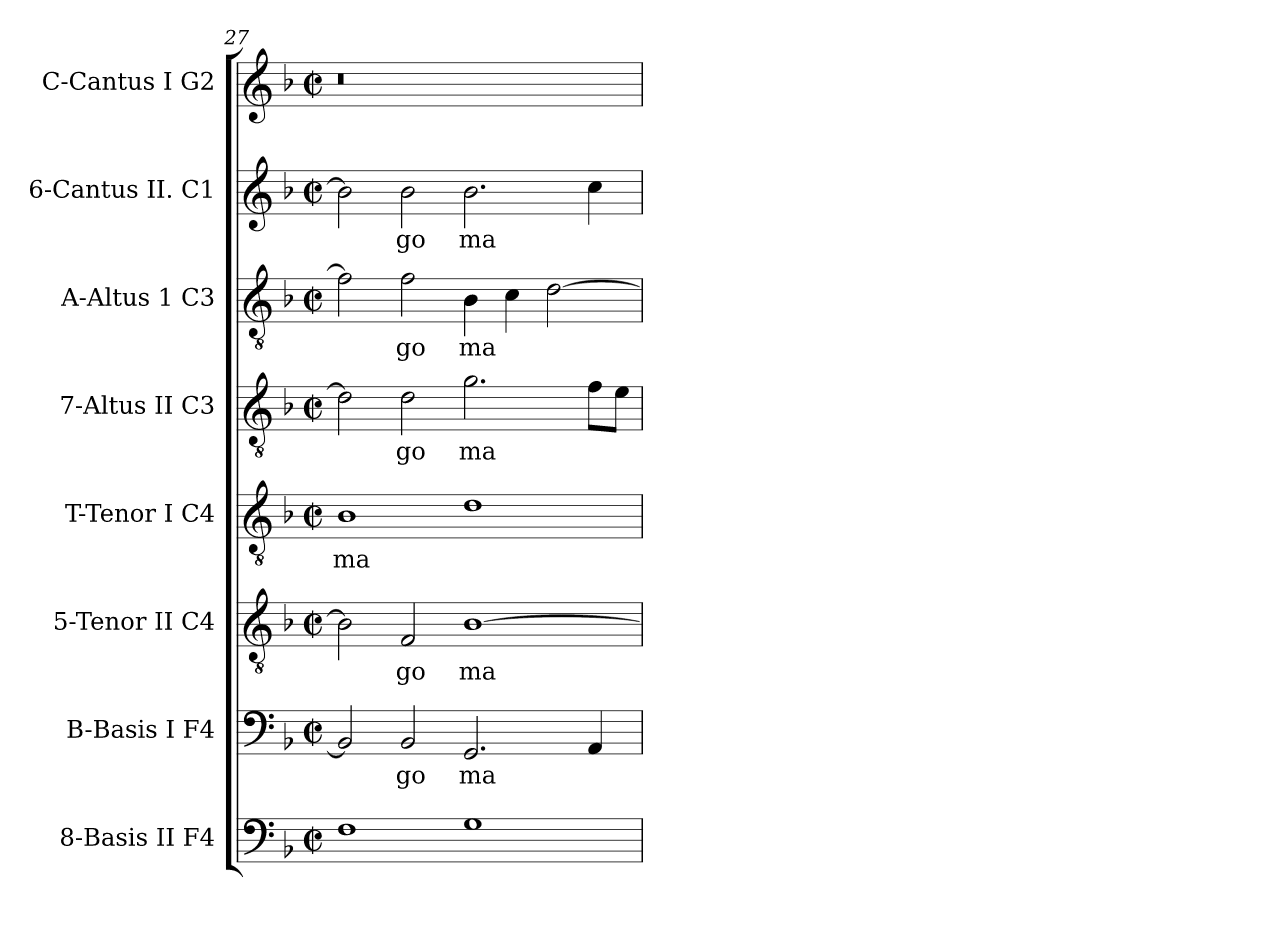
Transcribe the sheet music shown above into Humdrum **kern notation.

**kern	**text	**kern	**text	**kern	**text	**kern	**text	**kern	**text	**kern	**text	**kern	**text	**kern
*part8	*part8	*part7	*part7	*part6	*part6	*part5	*part5	*part4	*part4	*part3	*part3	*part2	*part2	*part1
*staff8	*staff8	*staff7	*staff7	*staff6	*staff6	*staff5	*staff5	*staff4	*staff4	*staff3	*staff3	*staff2	*staff2	*staff1
*I"8-Basis II  F4	*	*I"B-Basis I  F4	*	*I"5-Tenor II  C4	*	*I"T-Tenor I  C4	*	*I"7-Altus II  C3	*	*I"A-Altus 1  C3	*	*I"6-Cantus II.  C1	*	*I"C-Cantus I  G2
*	*	*I'B	*	*	*	*I'T	*	*	*	*I'A	*	*	*	*I'C
*clefF4	*	*clefF4	*	*clefGv2	*	*clefGv2	*	*clefGv2	*	*clefGv2	*	*clefG2	*	*clefG2
*k[b-]	*	*k[b-]	*	*k[b-]	*	*k[b-]	*	*k[b-]	*	*k[b-]	*	*k[b-]	*	*k[b-]
*F:	*	*F:	*	*F:	*	*F:	*	*F:	*	*F:	*	*F:	*	*F:
*M2/2	*	*M2/2	*	*M2/2	*	*M2/2	*	*M2/2	*	*M2/2	*	*M2/2	*	*M2/2
*met(c|)	*	*met(c|)	*	*met(c|)	*	*met(c|)	*	*met(c|)	*	*met(c|)	*	*met(c|)	*	*met(c|)
=27	=27	=27	=27	=27	=27	=27	=27	=27	=27	=27	=27	=27	=27	=27
!	!LO:LY:b:cj	!	!LO:LY:b:cj	!	!LO:LY:b:cj	!	!LO:LY:b:cj	!	!LO:LY:b:cj	!	!LO:LY:b:cj	!	!LO:LY:b:cj	!
1F	--	2BB-/]	--	2B-\]	--	1B-	ma-	2d\]	--	2f\]	--	2b-\]	--	0r
!	!	!	!LO:LY:b:cj	!	!LO:LY:b:cj	!	!	!	!LO:LY:b:cj	!	!LO:LY:b:cj	!	!LO:LY:b:cj	!
.	.	2BB-/	-go	2F/	-go	.	.	2d\	-go	2f\	-go	2b-\	-go	.
!	!LO:LY:b:cj	!	!LO:LY:b:cj	!	!LO:LY:b:cj	!	!LO:LY:b:cj	!	!LO:LY:b:cj	!	!LO:LY:b:cj	!	!LO:LY:b:cj	!
1G	--	2.GG/	ma-	[>1B-	ma-	1d	--	2.g\	ma-	4B-\	ma-	2.b-\	ma-	.
!	!	!	!	!	!	!	!	!	!	!	!LO:LY:b:cj	!	!	!
.	.	.	.	.	.	.	.	.	.	4c\	--	.	.	.
!	!	!	!	!	!	!	!	!	!	!	!LO:LY:b:cj	!	!	!
.	.	.	.	.	.	.	.	.	.	[>2d\	--	.	.	.
!	!	!	!LO:LY:b:cj	!	!	!	!	!	!LO:LY:b:cj	!	!	!	!LO:LY:b:cj	!
.	.	4AA/	--	.	.	.	.	8f\L	--	.	.	4cc\	--	.
!	!	!	!	!	!	!	!	!	!LO:LY:b:cj	!	!	!	!	!
.	.	.	.	.	.	.	.	8e\J	--	.	.	.	.	.
=	=	=	=	=	=	=	=	=	=	=	=	=	=	=
*-	*-	*-	*-	*-	*-	*-	*-	*-	*-	*-	*-	*-	*-	*-
